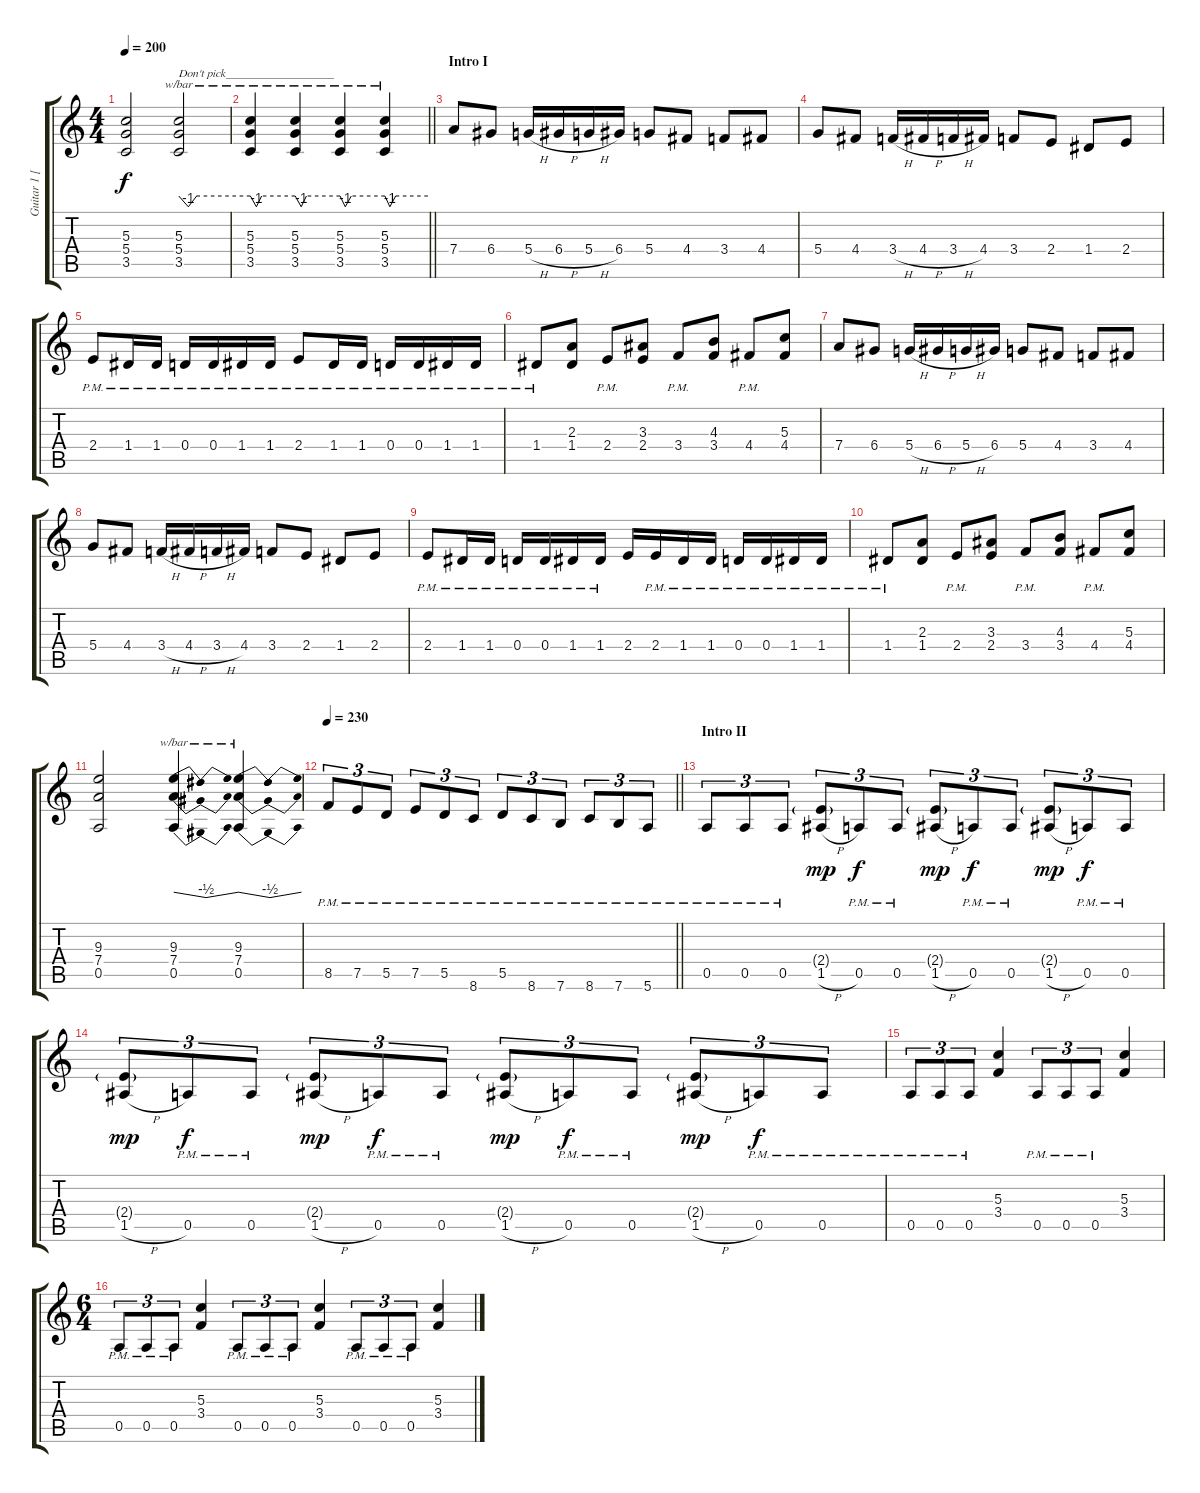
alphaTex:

\track ("Guitar 1 [Josh Christian]" "Guitar 1 [") {instrument overdrivenguitar}
\staff {score tabs}
\tuning (E4 B3 G3 D3 A2 E2) {hide}
\ts (4 4)
\tempo 200
\clef g2
\ks c
(5.3 5.4 3.5).2{dy f instrument overdrivenguitar} (5.3 5.4 3.5).2{tbe (custom default 0 0 8 -4 15 0 60 0) txt "Don't pick__________________"} |
\barLineRight lightlight
(5.3 5.4 3.5).4{tbe (custom default 0 0 8 -4 15 0 60 0)} (5.3 5.4 3.5).4{tbe (custom default 0 0 8 -4 15 0 60 0)} (5.3 5.4 3.5).4{tbe (custom default 0 0 7 -4 15 0 60 0)} (5.3 5.4 3.5).4{tbe (custom default 0 0 7 -4 15 0 30 0 60 0)} |
\section ("" "Intro I")
7.4.8 6.4.8 5.4{h}.16 6.4{h}.16 5.4{h}.16 6.4.16 5.4.8 4.4.8 3.4.8 4.4.8 |
5.4.8 4.4.8 3.4{h}.16 4.4{h}.16 3.4{h}.16 4.4.16 3.4.8 2.4.8 1.4.8 2.4.8 |
2.4{pm}.8 1.4{pm}.16 1.4{pm}.16 0.4{pm}.16 0.4{pm}.16 1.4{pm}.16 1.4{pm}.16 2.4{pm}.8 1.4{pm}.16 1.4{pm}.16 0.4{pm}.16 0.4{pm}.16 1.4{pm}.16 1.4{pm}.16 |
1.4{pm}.8 (2.3 1.4).8 2.4{pm}.8 (3.3 2.4).8 3.4{pm}.8 (4.3 3.4).8 4.4{pm}.8 (5.3 4.4).8 |
7.4.8 6.4.8 5.4{h}.16 6.4{h}.16 5.4{h}.16 6.4.16 5.4.8 4.4.8 3.4.8 4.4.8 |
5.4.8 4.4.8 3.4{h}.16 4.4{h}.16 3.4{h}.16 4.4.16 3.4.8 2.4.8 1.4.8 2.4.8 |
2.4{pm}.8 1.4{pm}.16 1.4{pm}.16 0.4{pm}.16 0.4{pm}.16 1.4{pm}.16 1.4{pm}.16 2.4.16 2.4{pm}.16 1.4{pm}.16 1.4{pm}.16 0.4{pm}.16 0.4{pm}.16 1.4{pm}.16 1.4{pm}.16 |
1.4{pm}.8 (2.3 1.4).8 2.4{pm}.8 (3.3 2.4).8 3.4{pm}.8 (4.3 3.4).8 4.4{pm}.8 (5.3 4.4).8 |
(9.3 7.4 0.5).2 (9.3 7.4 0.5).4{tbe (dip default 0 0 30 -2 60 0)} (9.3 7.4 0.5).4{tbe (dip default 0 0 30 -2 60 0)} |
\tempo 230
\barLineRight lightlight
8.5{pm}.8{tu (3 2)} 7.5{pm}.8{tu (3 2)} 5.5{pm}.8{tu (3 2)} 7.5{pm}.8{tu (3 2)} 5.5{pm}.8{tu (3 2)} 8.6{pm}.8{tu (3 2)} 5.5{pm}.8{tu (3 2)} 8.6{pm}.8{tu (3 2)} 7.6{pm}.8{tu (3 2)} 8.6{pm}.8{tu (3 2)} 7.6{pm}.8{tu (3 2)} 5.6{pm}.8{tu (3 2)} |
\section ("" "Intro II")
0.5{pm}.8{tu (3 2)} 0.5{pm}.8{tu (3 2)} 0.5{pm}.8{tu (3 2)} (2.4{g} 1.5{h}).8{tu (3 2) dy mp} 0.5{pm}.8{tu (3 2) dy f} 0.5{pm}.8{tu (3 2)} (2.4{g} 1.5{h}).8{tu (3 2) dy mp} 0.5{pm}.8{tu (3 2) dy f} 0.5{pm}.8{tu (3 2)} (2.4{g} 1.5{h}).8{tu (3 2) dy mp} 0.5{pm}.8{tu (3 2) dy f} 0.5{pm}.8{tu (3 2)} |
(2.4{g} 1.5{h}).8{tu (3 2) dy mp} 0.5{pm}.8{tu (3 2) dy f} 0.5{pm}.8{tu (3 2)} (2.4{g} 1.5{h}).8{tu (3 2) dy mp} 0.5{pm}.8{tu (3 2) dy f} 0.5{pm}.8{tu (3 2)} (2.4{g} 1.5{h}).8{tu (3 2) dy mp} 0.5{pm}.8{tu (3 2) dy f} 0.5{pm}.8{tu (3 2)} (2.4{g} 1.5{h}).8{tu (3 2) dy mp} 0.5{pm}.8{tu (3 2) dy f} 0.5{pm}.8{tu (3 2)} |
0.5{pm}.8{tu (3 2)} 0.5{pm}.8{tu (3 2)} 0.5{pm}.8{tu (3 2)} (5.3 3.4).4 0.5{pm}.8{tu (3 2)} 0.5{pm}.8{tu (3 2)} 0.5{pm}.8{tu (3 2)} (5.3 3.4).4 |
\ts (6 4)
0.5{pm}.8{tu (3 2)} 0.5{pm}.8{tu (3 2)} 0.5{pm}.8{tu (3 2)} (5.3 3.4).4 0.5{pm}.8{tu (3 2)} 0.5{pm}.8{tu (3 2)} 0.5{pm}.8{tu (3 2)} (5.3 3.4).4 0.5{pm}.8{tu (3 2)} 0.5{pm}.8{tu (3 2)} 0.5{pm}.8{tu (3 2)} (5.3 3.4).4
